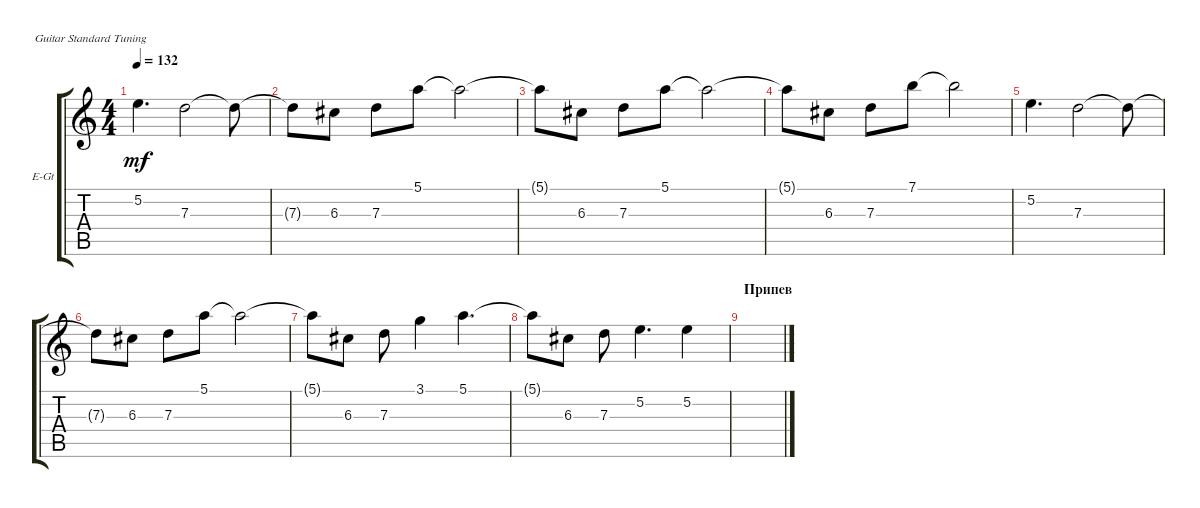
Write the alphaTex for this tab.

\defaultSystemsLayout 4
\bracketExtendMode groupsimilarinstruments
\firstSystemTrackNameOrientation horizontal
\otherSystemsTrackNameOrientation horizontal
\track ("Electric Guitar" "E-Gt") {instrument electricguitarclean}
\staff {score tabs}
\tuning (E4 B3 G3 D3 A2 E2)
\ts (4 4)
\tempo 132
\clef g2
\scale
0.333333
\ks c
5.2.4{d dy mf} 7.3.2 7.3{t}.8 |
\scale
0.333333 7.3{t}.8 6.3.8 7.3.8 5.1.8 5.1{t}.2 |
\scale
0.333333 5.1{t}.8 6.3.8 7.3.8 5.1.8 5.1{t}.2 |
\scale
0.333333 5.1{t}.8 6.3.8 7.3.8 7.1.8 7.1{t}.2 |
\scale
0.333333 5.2.4{d} 7.3.2 7.3{t}.8 |
\scale
0.333333 7.3{t}.8 6.3.8 7.3.8 5.1.8 5.1{t}.2 |
\scale
0.333333 5.1{t}.8 6.3.8 7.3.8 3.1.4 5.1.4{d} |
\scale
0.333333 5.1{t}.8 6.3.8 7.3.8 5.2.4{d} 5.2.4 |
\section ("" "Припев")
\scale
0.333333 |
\scale
0.333333 |
\scale
0.333333 |
\scale
0.333333 |
\scale
0.333333 |
\scale
0.333333 |
\scale
0.333333 |
\scale
0.333333
